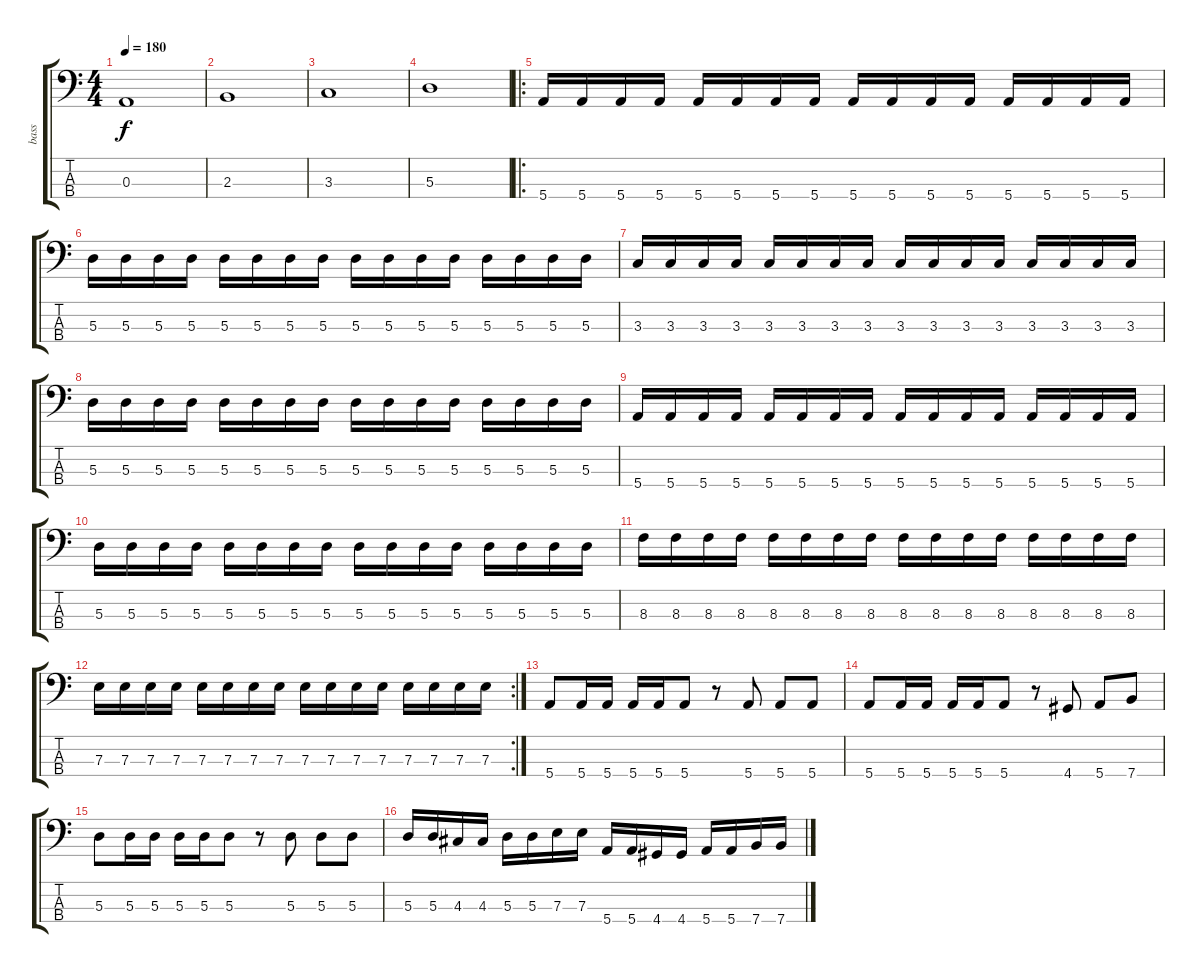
\track ("bass" "bass") {instrument electricbasspick}
\staff {score tabs}
\tuning (G2 D2 A1 E1) {hide}
\ts (4 4)
\tempo 180
\clef f4
\ks c
0.3.1{dy f} |
2.3.1 |
3.3.1 |
5.3.1 |
\ro
5.4.16 5.4.16 5.4.16 5.4.16 5.4.16 5.4.16 5.4.16 5.4.16 5.4.16 5.4.16 5.4.16 5.4.16 5.4.16 5.4.16 5.4.16 5.4.16 |
5.3.16 5.3.16 5.3.16 5.3.16 5.3.16 5.3.16 5.3.16 5.3.16 5.3.16 5.3.16 5.3.16 5.3.16 5.3.16 5.3.16 5.3.16 5.3.16 |
3.3.16 3.3.16 3.3.16 3.3.16 3.3.16 3.3.16 3.3.16 3.3.16 3.3.16 3.3.16 3.3.16 3.3.16 3.3.16 3.3.16 3.3.16 3.3.16 |
5.3.16 5.3.16 5.3.16 5.3.16 5.3.16 5.3.16 5.3.16 5.3.16 5.3.16 5.3.16 5.3.16 5.3.16 5.3.16 5.3.16 5.3.16 5.3.16 |
5.4.16 5.4.16 5.4.16 5.4.16 5.4.16 5.4.16 5.4.16 5.4.16 5.4.16 5.4.16 5.4.16 5.4.16 5.4.16 5.4.16 5.4.16 5.4.16 |
5.3.16 5.3.16 5.3.16 5.3.16 5.3.16 5.3.16 5.3.16 5.3.16 5.3.16 5.3.16 5.3.16 5.3.16 5.3.16 5.3.16 5.3.16 5.3.16 |
8.3.16 8.3.16 8.3.16 8.3.16 8.3.16 8.3.16 8.3.16 8.3.16 8.3.16 8.3.16 8.3.16 8.3.16 8.3.16 8.3.16 8.3.16 8.3.16 |
\rc 2
7.3.16 7.3.16 7.3.16 7.3.16 7.3.16 7.3.16 7.3.16 7.3.16 7.3.16 7.3.16 7.3.16 7.3.16 7.3.16 7.3.16 7.3.16 7.3.16 |
5.4.8 5.4.16 5.4.16 5.4.16 5.4.16 5.4.8 r.8 5.4.8 5.4.8 5.4.8 |
5.4.8 5.4.16 5.4.16 5.4.16 5.4.16 5.4.8 r.8 4.4.8 5.4.8 7.4.8 |
5.3.8 5.3.16 5.3.16 5.3.16 5.3.16 5.3.8 r.8 5.3.8 5.3.8 5.3.8 |
5.3.16 5.3.16 4.3.16 4.3.16 5.3.16 5.3.16 7.3.16 7.3.16 5.4.16 5.4.16 4.4.16 4.4.16 5.4.16 5.4.16 7.4.16 7.4.16
